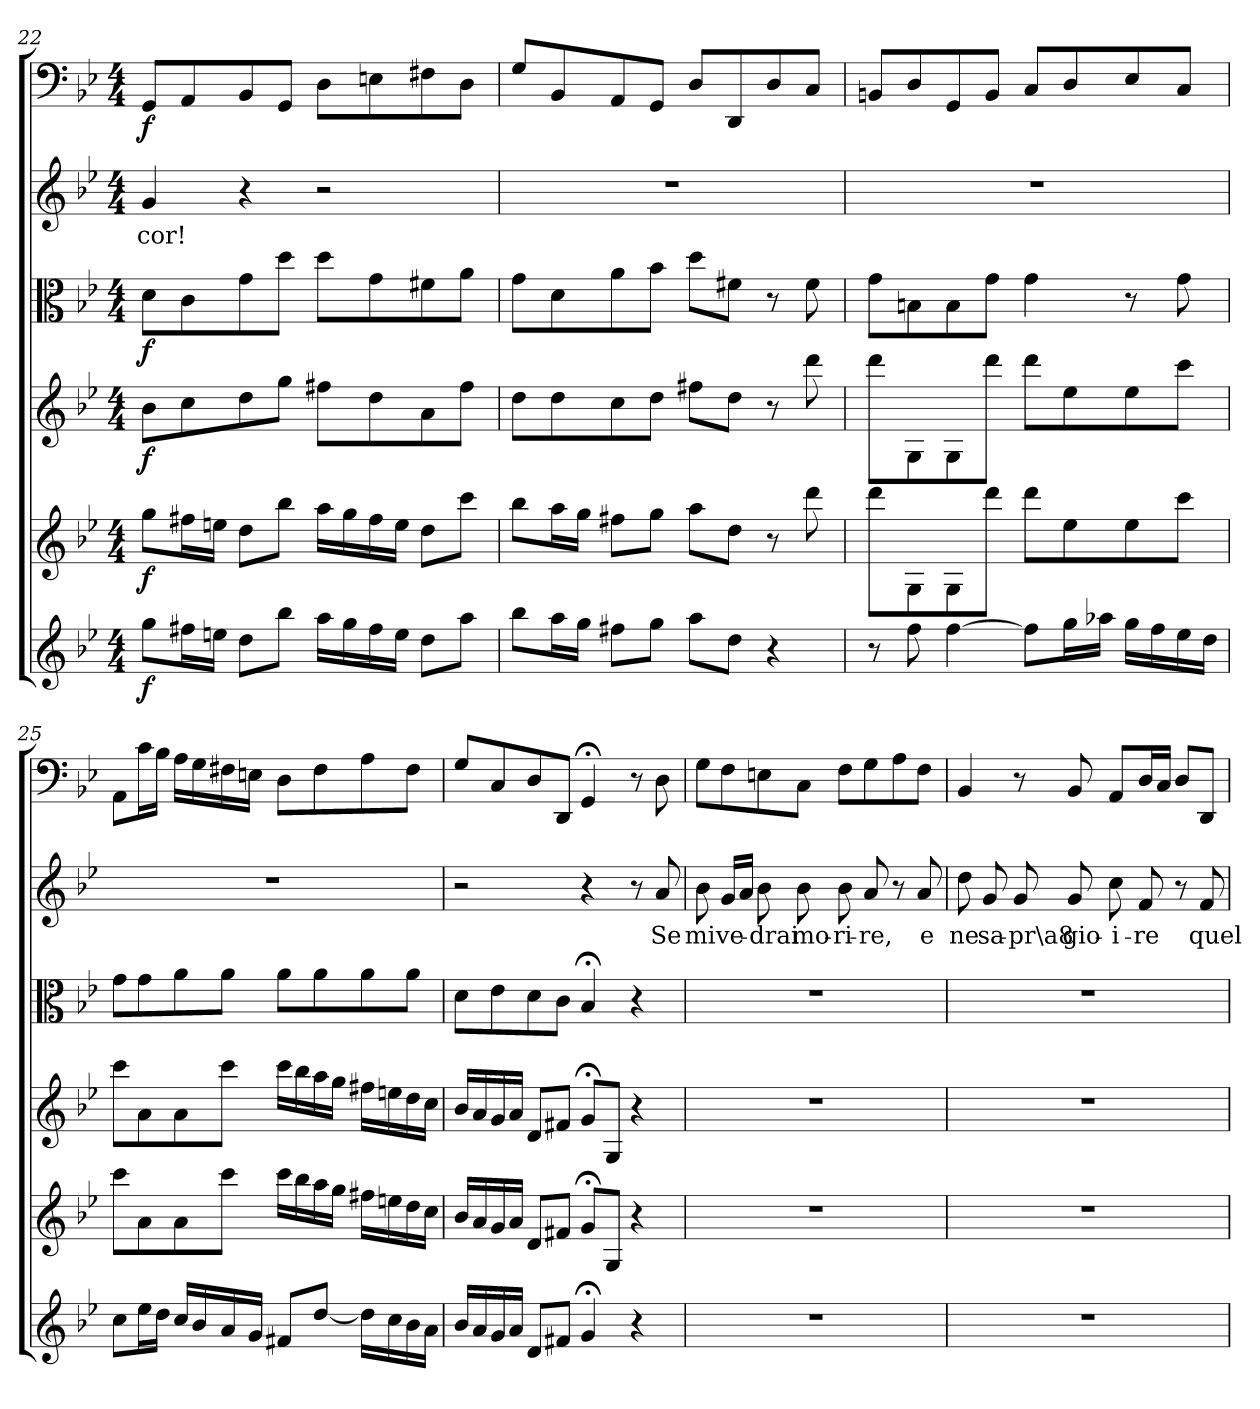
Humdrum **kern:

**kern	**dynam	**kern	**dynam	**kern	**dynam	**kern	**dynam	**kern	**text	**kern	**dynam
*part6	*part6	*part5	*part5	*part4	*part4	*part3	*part3	*part2	*part2	*part1	*part1
*staff6	*staff6	*staff5	*staff5	*staff4	*staff4	*staff3	*staff3	*staff2	*staff2	*staff1	*staff1
*clefG2	*	*clefG2	*	*clefG2	*	*clefC3	*	*clefG2	*	*clefF4	*
*k[b-e-]	*	*k[b-e-]	*	*k[b-e-]	*	*k[b-e-]	*	*k[b-e-]	*	*k[b-e-]	*
*g:	*	*g:	*	*g:	*	*g:	*	*g:	*	*g:	*
*M4/4	*	*M4/4	*	*M4/4	*	*M4/4	*	*M4/4	*	*M4/4	*
=22	=22	=22	=22	=22	=22	=22	=22	=22	=22	=22	=22
8gg\L	f	8gg\L	f	8b-\L	f	8d\L	f	4g/	-cor!	8GG/L	f
16ff#X\L	.	16ff#X\L	.	8cc\	.	8c\	.	.	.	8AA/	.
16een\JJ	.	16een\JJ	.	.	.	.	.	.	.	.	.
8dd\L	.	8dd\L	.	8dd\	.	8g\	.	4r	.	8BB-/	.
8bb-\J	.	8bb-\J	.	8gg\J	.	8dd\J	.	.	.	8GG/J	.
16aa\LL	.	16aa\LL	.	8ff#X\L	.	8dd\L	.	2r	.	8D\L	.
16gg\	.	16gg\	.	.	.	.	.	.	.	.	.
16ff#\	.	16ff#\	.	8dd\	.	8g\	.	.	.	8En\	.
16ee\JJ	.	16ee\JJ	.	.	.	.	.	.	.	.	.
8dd\L	.	8dd\L	.	8a\	.	8f#X\	.	.	.	8F#X\	.
8aa\J	.	8ccc\J	.	8ff#\J	.	8a\J	.	.	.	8D\J	.
=23	=23	=23	=23	=23	=23	=23	=23	=23	=23	=23	=23
8bb-\L	.	8bb-\L	.	8dd\L	.	8g\L	.	1r	.	8G/L	.
16aa\L	.	16aa\L	.	8dd\	.	8d\	.	.	.	8BB-/	.
16gg\JJ	.	16gg\JJ	.	.	.	.	.	.	.	.	.
8ff#X\L	.	8ff#X\L	.	8cc\	.	8a\	.	.	.	8AA/	.
8gg\J	.	8gg\J	.	8dd\J	.	8b-\J	.	.	.	8GG/J	.
8aa\L	.	8aa\L	.	8ff#X\L	.	8dd\L	.	.	.	8D/L	.
8dd\J	.	8dd\J	.	8dd\J	.	8f#X\J	.	.	.	8DD/	.
4r	.	8r	.	8r	.	8r	.	.	.	8D/	.
.	.	8ddd\	.	8ddd\	.	8f#\	.	.	.	8C/J	.
=24	=24	=24	=24	=24	=24	=24	=24	=24	=24	=24	=24
8r	.	8ddd\L	.	8ddd\L	.	8g\L	.	1r	.	8BBn/L	.
8ff\	.	8G\	.	8G\	.	8Bn\	.	.	.	8D/	.
[4ff\	.	8G\	.	8G\	.	8B\	.	.	.	8GG/	.
.	.	8ddd\J	.	8ddd\J	.	8g\J	.	.	.	8BB/J	.
8ff\L]	.	8ddd\L	.	8ddd\L	.	4g\	.	.	.	8C/L	.
16gg\L	.	8ee-\	.	8ee-\	.	.	.	.	.	8D/	.
16aa-X\JJ	.	.	.	.	.	.	.	.	.	.	.
16gg\LL	.	8ee-\	.	8ee-\	.	8r	.	.	.	8E-/	.
16ff\	.	.	.	.	.	.	.	.	.	.	.
16ee-\	.	8ccc\J	.	8ccc\J	.	8g\	.	.	.	8C/J	.
16dd\JJ	.	.	.	.	.	.	.	.	.	.	.
=25	=25	=25	=25	=25	=25	=25	=25	=25	=25	=25	=25
8cc\L	.	8ccc\L	.	8ccc\L	.	8g\L	.	1r	.	8AA\L	.
16ee-\L	.	8a\	.	8a\	.	8g\	.	.	.	16c\L	.
16dd\JJ	.	.	.	.	.	.	.	.	.	16B-\JJ	.
16cc/LL	.	8a\	.	8a\	.	8a\	.	.	.	16A\LL	.
16b-/	.	.	.	.	.	.	.	.	.	16G\	.
16a/	.	8ccc\J	.	8ccc\J	.	8a\J	.	.	.	16F#X\	.
16g/JJ	.	.	.	.	.	.	.	.	.	16En\JJ	.
8f#X/L	.	16ccc\LL	.	16ccc\LL	.	8a\L	.	.	.	8D\L	.
.	.	16bb-\	.	16bb-\	.	.	.	.	.	.	.
[8dd/J	.	16aa\	.	16aa\	.	8a\	.	.	.	8F#\	.
.	.	16gg\JJ	.	16gg\JJ	.	.	.	.	.	.	.
16dd\LL]	.	16ff#X\LL	.	16ff#X\LL	.	8a\	.	.	.	8A\	.
16cc\	.	16een\	.	16een\	.	.	.	.	.	.	.
16b-\	.	16dd\	.	16dd\	.	8a\J	.	.	.	8F#\J	.
16a\JJ	.	16cc\JJ	.	16cc\JJ	.	.	.	.	.	.	.
=26	=26	=26	=26	=26	=26	=26	=26	=26	=26	=26	=26
16b-/LL	.	16b-/LL	.	16b-/LL	.	8d\L	.	2r	.	8G/L	.
16a/	.	16a/	.	16a/	.	.	.	.	.	.	.
16g/	.	16g/	.	16g/	.	8e-\	.	.	.	8C/	.
16a/JJ	.	16a/JJ	.	16a/JJ	.	.	.	.	.	.	.
8d/L	.	8d/L	.	8d/L	.	8d\	.	.	.	8D/	.
8f#X/J	.	8f#X/J	.	8f#X/J	.	8c\J	.	.	.	8DD/J	.
4g;</	.	8g;</L	.	8g;</L	.	4B-;</	.	4r	.	4GG;</	.
.	.	8G/J	.	8G/J	.	.	.	.	.	.	.
4r	.	4r	.	4r	.	4r	.	8r	.	8r	.
.	.	.	.	.	.	.	.	8a/	Se	8D\	.
=27	=27	=27	=27	=27	=27	=27	=27	=27	=27	=27	=27
1r	.	1r	.	1r	.	1r	.	8b-\	mi	8G\L	.
.	.	.	.	.	.	.	.	16g/LL	ve-	8F\	.
.	.	.	.	.	.	.	.	16a/JJ	.	.	.
.	.	.	.	.	.	.	.	8b-\	-drai	8En\	.
.	.	.	.	.	.	.	.	8b-\	mo-	8C\J	.
.	.	.	.	.	.	.	.	8b-\	-ri-	8F\L	.
.	.	.	.	.	.	.	.	8a/	-re,	8G\	.
.	.	.	.	.	.	.	.	8r	.	8A\	.
.	.	.	.	.	.	.	.	8a/	e	8F\J	.
=28	=28	=28	=28	=28	=28	=28	=28	=28	=28	=28	=28
1r	.	1r	.	1r	.	1r	.	8dd\	ne	4BB-/	.
.	.	.	.	.	.	.	.	8g/	sa-	.	.
.	.	.	.	.	.	.	.	8g/	-pr\a8	8r	.
.	.	.	.	.	.	.	.	8g/	gio-	8BB-/	.
.	.	.	.	.	.	.	.	8cc\	-i-	8AA/L	.
.	.	.	.	.	.	.	.	8f/	-re	16D/L	.
.	.	.	.	.	.	.	.	.	.	16C/JJ	.
.	.	.	.	.	.	.	.	8r	.	8D/L	.
.	.	.	.	.	.	.	.	8f/	quel	8DD/J	.
=	=	=	=	=	=	=	=	=	=	=	=
*-	*-	*-	*-	*-	*-	*-	*-	*-	*-	*-	*-
